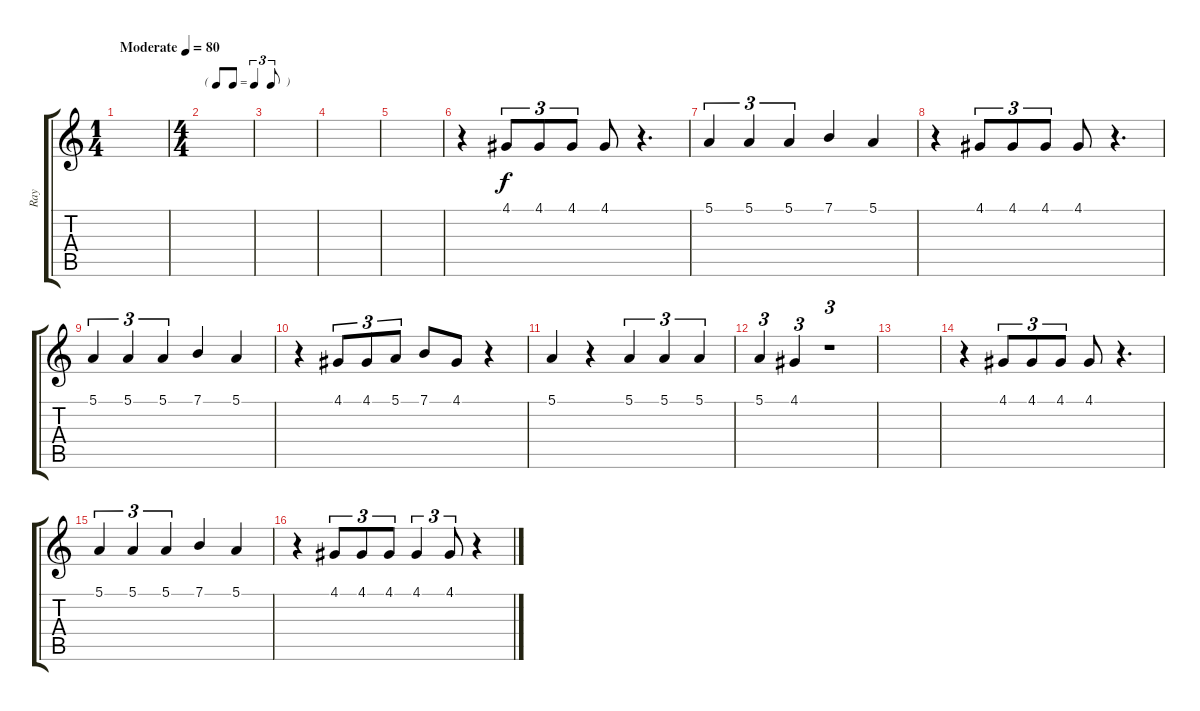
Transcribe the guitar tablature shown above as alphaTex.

\track ("Ray" "Ray") {instrument trumpet}
\staff {score tabs}
\tuning (E4 B3 G3 D3 A2 E2) {hide}
\ts (1 4)
\tempo (80 "Moderate")
\clef g2
\ks c
|
\ts (4 4)
\tf triplet8th
|
|
|
|
r.4 4.1.8{tu (3 2)} 4.1.8{tu (3 2)} 4.1.8{tu (3 2)} 4.1.8 r.4{d} |
5.1.4{tu (3 2)} 5.1.4{tu (3 2)} 5.1.4{tu (3 2) beam merge} 7.1.4 5.1.4 |
r.4 4.1.8{tu (3 2)} 4.1.8{tu (3 2)} 4.1.8{tu (3 2)} 4.1.8 r.4{d} |
5.1.4{tu (3 2)} 5.1.4{tu (3 2)} 5.1.4{tu (3 2) beam merge} 7.1.4 5.1.4 |
r.4 4.1.8{tu (3 2)} 4.1.8{tu (3 2) beam merge} 5.1.8{tu (3 2)} 7.1.8{beam merge} 4.1.8 r.4 |
5.1.4{beam merge} r.4{beam merge} 5.1.4{tu (3 2) beam merge} 5.1.4{tu (3 2)} 5.1.4{tu (3 2)} |
5.1.4{tu (3 2)} 4.1.4{tu (3 2)} r.1{tu (3 2)} |
|
r.4 4.1.8{tu (3 2)} 4.1.8{tu (3 2)} 4.1.8{tu (3 2)} 4.1.8 r.4{d} |
5.1.4{tu (3 2)} 5.1.4{tu (3 2)} 5.1.4{tu (3 2) beam merge} 7.1.4 5.1.4 |
r.4{beam merge} 4.1.8{tu (3 2)} 4.1.8{tu (3 2)} 4.1.8{tu (3 2) beam merge} 4.1.4{tu (3 2)} 4.1.8{tu (3 2) beam merge} r.4
